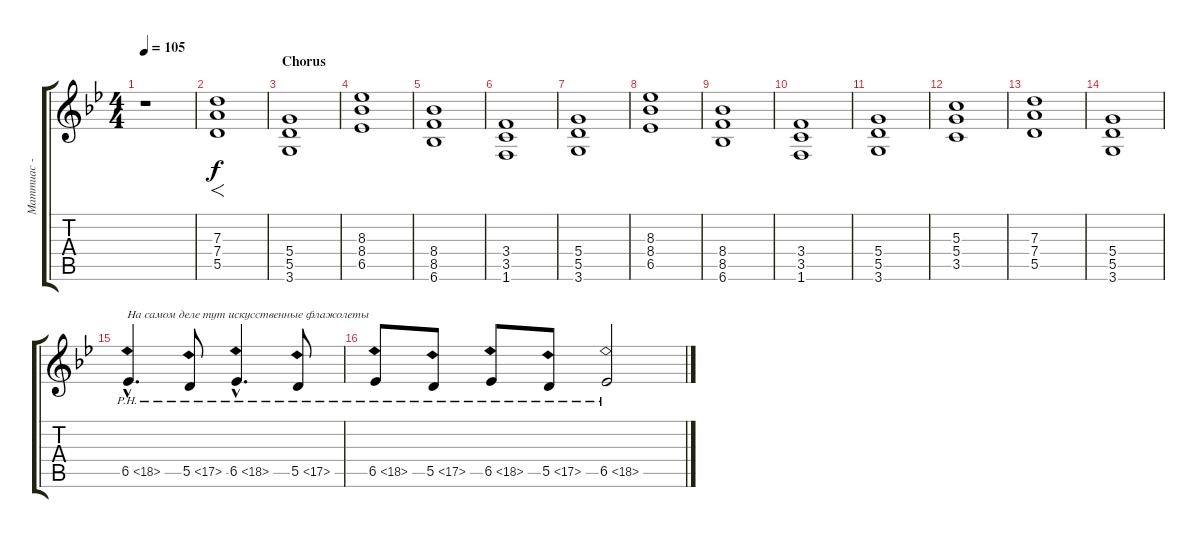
\track ("Маттиас - Explorer" "Маттиас - ") {instrument overdrivenguitar}
\staff {score tabs}
\tuning (E4 B3 G3 D3 A2 E2) {hide}
\ts (4 4)
\tempo 105
\clef g2
\ks gminor
r.1{dy f} |
(7.3 7.4 5.5).1{f} |
\section ("" "Chorus")
(5.4 5.5 3.6).1 |
(8.3 8.4 6.5).1 |
(8.4 8.5 6.6).1 |
(3.4 3.5 1.6).1 |
(5.4 5.5 3.6).1 |
(8.3 8.4 6.5).1 |
(8.4 8.5 6.6).1 |
(3.4 3.5 1.6).1 |
(5.4 5.5 3.6).1 |
(5.3 5.4 3.5).1 |
(7.3 7.4 5.5).1 |
(5.4 5.5 3.6).1 |
6.5{ph 12 hac}.4{d txt "На самом деле тут искусственные флажолеты"} 5.5{ph 12}.8 6.5{ph 12 hac}.4{d} 5.5{ph 12}.8 |
6.5{ph 12}.8 5.5{ph 12}.8 6.5{ph 12}.8 5.5{ph 12}.8 6.5{ph 12}.2
